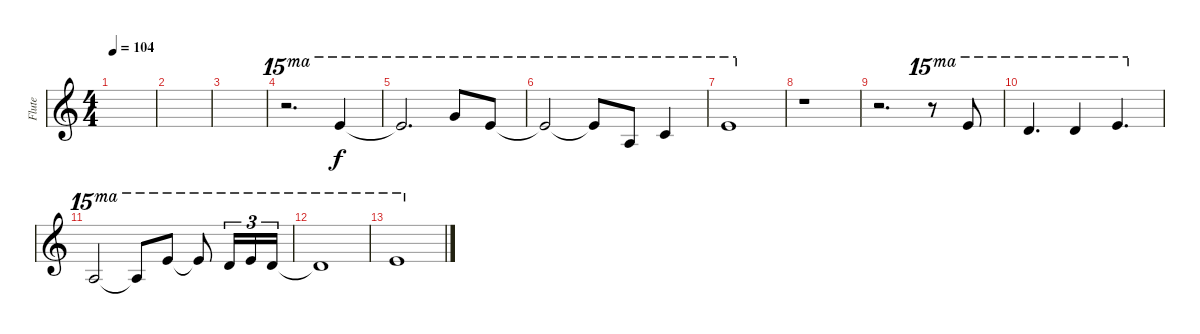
\track ("Flute" "Flute") {instrument flute}
\staff {score}
\tuning (E5 C5 G4 C4 G3 C3) {hide}
\ts (4 4)
\tempo 104
\clef g2
\ks c
|
|
|
r.2{d ot 15ma} 12.1.4{ot 15ma} |
12.1{t}.2{d ot 15ma} 15.1.8{ot 15ma} 12.1.8{ot 15ma} |
12.1{t}.2{ot 15ma} 12.1{t}.8{ot 15ma} 14.3.8{ot 15ma} 12.2.4{ot 15ma} |
12.1.1{ot 15ma} |
r.1 |
r.2{d} r.8{ot 15ma} 12.1.8{ot 15ma} |
14.2.4{d ot 15ma} 14.2.4{ot 15ma} 12.1.4{d ot 15ma} |
14.3.2{ot 15ma} 14.3{t}.8{ot 15ma} 12.1.8{ot 15ma} 12.1{t}.8{ot 15ma} 10.1.16{tu (3 2) ot 15ma} 12.1.16{tu (3 2) ot 15ma} 10.1.16{tu (3 2) ot 15ma} |
10.1{t}.1{ot 15ma} |
12.1.1{ot 15ma dy f}
